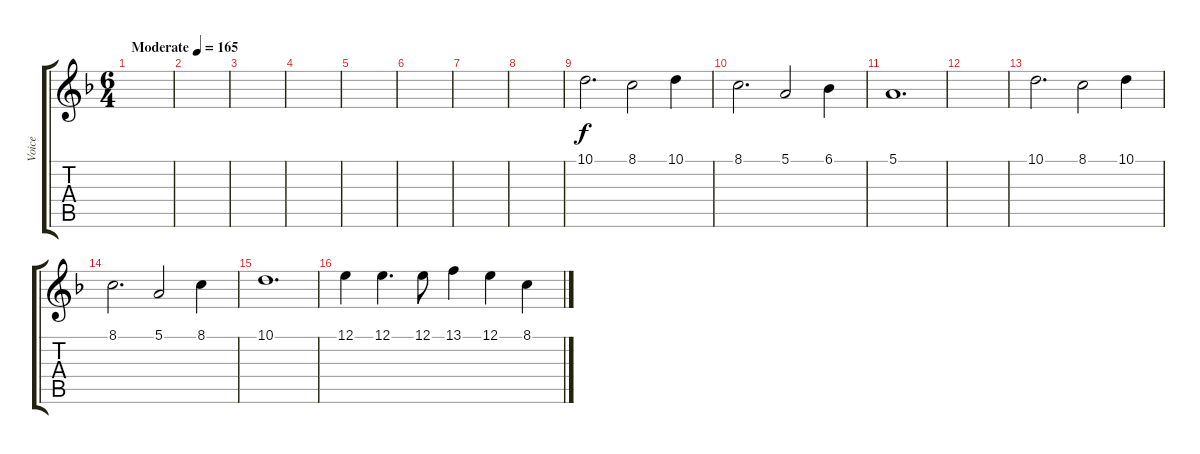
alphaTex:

\track ("Voice" "Voice") {instrument synthvoice}
\staff {score tabs}
\tuning (E4 B3 G3 D3 A2 E2) {hide}
\ts (6 4)
\tempo (165 "Moderate")
\clef g2
\ks dminor
|
|
|
|
|
|
|
|
10.1.2{d} 8.1.2 10.1.4 |
8.1.2{d} 5.1.2 6.1.4 |
5.1.1{d} |
|
10.1.2{d} 8.1.2 10.1.4 |
8.1.2{d} 5.1.2 8.1.4 |
10.1.1{d} |
12.1.4 12.1.4{d} 12.1.8 13.1.4 12.1.4 8.1.4
